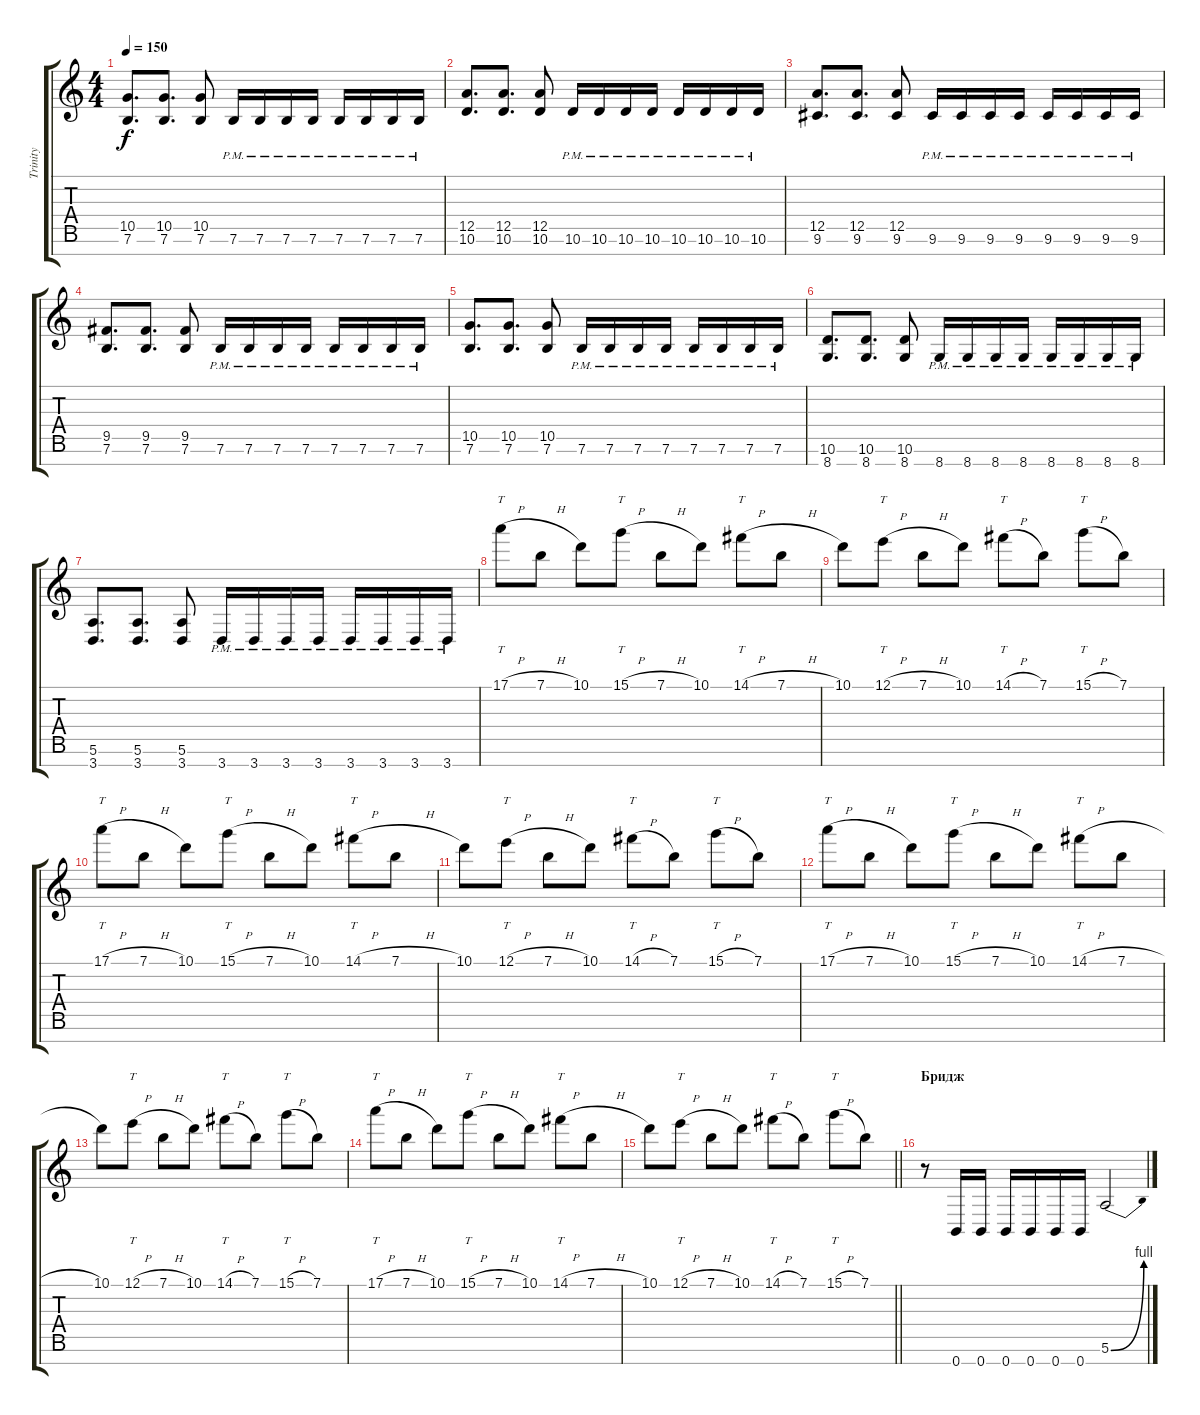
\track ("Trinity" "Trinity") {instrument overdrivenguitar}
\staff {score tabs}
\tuning (E4 B3 Gb3 D3 A2 E2 B1) {hide}
\ts (4 4)
\tempo 150
\clef g2
\ks c
(10.5 7.6).8{d dy f} (10.5 7.6).8{d} (10.5 7.6).8 7.6{pm}.16 7.6{pm}.16 7.6{pm}.16 7.6{pm}.16 7.6{pm}.16 7.6{pm}.16 7.6{pm}.16 7.6{pm}.16 |
(12.5 10.6).8{d} (12.5 10.6).8{d} (12.5 10.6).8 10.6{pm}.16 10.6{pm}.16 10.6{pm}.16 10.6{pm}.16 10.6{pm}.16 10.6{pm}.16 10.6{pm}.16 10.6{pm}.16 |
(12.5 9.6).8{d} (12.5 9.6).8{d} (12.5 9.6).8 9.6{pm}.16 9.6{pm}.16 9.6{pm}.16 9.6{pm}.16 9.6{pm}.16 9.6{pm}.16 9.6{pm}.16 9.6{pm}.16 |
(9.5 7.6).8{d} (9.5 7.6).8{d} (9.5 7.6).8 7.6{pm}.16 7.6{pm}.16 7.6{pm}.16 7.6{pm}.16 7.6{pm}.16 7.6{pm}.16 7.6{pm}.16 7.6{pm}.16 |
(10.5 7.6).8{d} (10.5 7.6).8{d} (10.5 7.6).8 7.6{pm}.16 7.6{pm}.16 7.6{pm}.16 7.6{pm}.16 7.6{pm}.16 7.6{pm}.16 7.6{pm}.16 7.6{pm}.16 |
(10.6 8.7).8{d} (10.6 8.7).8{d} (10.6 8.7).8 8.7{pm}.16 8.7{pm}.16 8.7{pm}.16 8.7{pm}.16 8.7{pm}.16 8.7{pm}.16 8.7{pm}.16 8.7{pm}.16 |
(5.6 3.7).8{d} (5.6 3.7).8{d} (5.6 3.7).8 3.7{pm}.16 3.7{pm}.16 3.7{pm}.16 3.7{pm}.16 3.7{pm}.16 3.7{pm}.16 3.7{pm}.16 3.7{pm}.16 |
17.1{h}.8{tt} 7.1{h}.8 10.1.8 15.1{h}.8{tt} 7.1{h}.8 10.1.8 14.1{h}.8{tt} 7.1{h}.8 |
10.1.8 12.1{h}.8{tt} 7.1{h}.8 10.1.8 14.1{h}.8{tt} 7.1.8 15.1{h}.8{tt} 7.1.8 |
17.1{h}.8{tt} 7.1{h}.8 10.1.8 15.1{h}.8{tt} 7.1{h}.8 10.1.8 14.1{h}.8{tt} 7.1{h}.8 |
10.1.8 12.1{h}.8{tt} 7.1{h}.8 10.1.8 14.1{h}.8{tt} 7.1.8 15.1{h}.8{tt} 7.1.8 |
17.1{h}.8{tt} 7.1{h}.8 10.1.8 15.1{h}.8{tt} 7.1{h}.8 10.1.8 14.1{h}.8{tt} 7.1{h}.8 |
10.1.8 12.1{h}.8{tt} 7.1{h}.8 10.1.8 14.1{h}.8{tt} 7.1.8 15.1{h}.8{tt} 7.1.8 |
17.1{h}.8{tt} 7.1{h}.8 10.1.8 15.1{h}.8{tt} 7.1{h}.8 10.1.8 14.1{h}.8{tt} 7.1{h}.8 |
\barLineRight lightlight
10.1.8 12.1{h}.8{tt} 7.1{h}.8 10.1.8 14.1{h}.8{tt} 7.1.8 15.1{h}.8{tt} 7.1.8 |
\section ("" "Бридж")
r.8 0.7.16 0.7.16 0.7.16 0.7.16 0.7.16 0.7.16 5.6{be (bend 0 0 60 4)}.2
